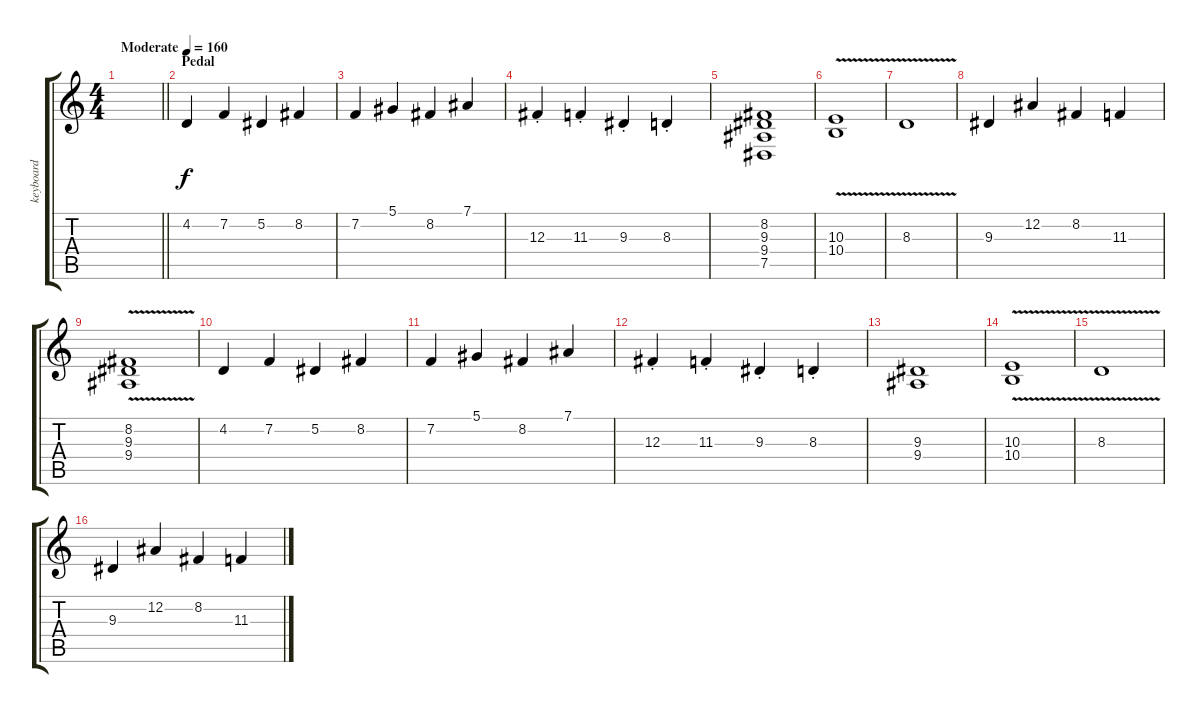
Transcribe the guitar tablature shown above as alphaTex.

\track ("keyboard" "keyboard") {instrument choiraahs}
\staff {score tabs}
\tuning (Eb4 Bb3 Gb3 Db3 Ab2 Eb2) {hide}
\ts (4 4)
\tempo (160 "Moderate")
\clef g2
\barLineRight lightlight
\ks c
|
\section ("" "Pedal")
4.2.4 7.2.4 5.2.4 8.2.4 |
7.2.4 5.1.4 8.2.4 7.1.4 |
12.3{st}.4 11.3{st}.4 9.3{st}.4 8.3{st}.4 |
(8.2 9.3 9.4 7.5).1 |
(10.3{v} 10.4).1 |
8.3{v}.1 |
9.3.4 12.2.4 8.2.4 11.3.4 |
(8.2 9.3{v} 9.4).1 |
4.2.4 7.2.4 5.2.4 8.2.4 |
7.2.4 5.1.4 8.2.4 7.1.4 |
12.3{st}.4 11.3{st}.4 9.3{st}.4 8.3{st}.4 |
(9.3 9.4).1 |
(10.3{v} 10.4).1 |
8.3{v}.1 |
9.3.4 12.2.4 8.2.4 11.3.4
